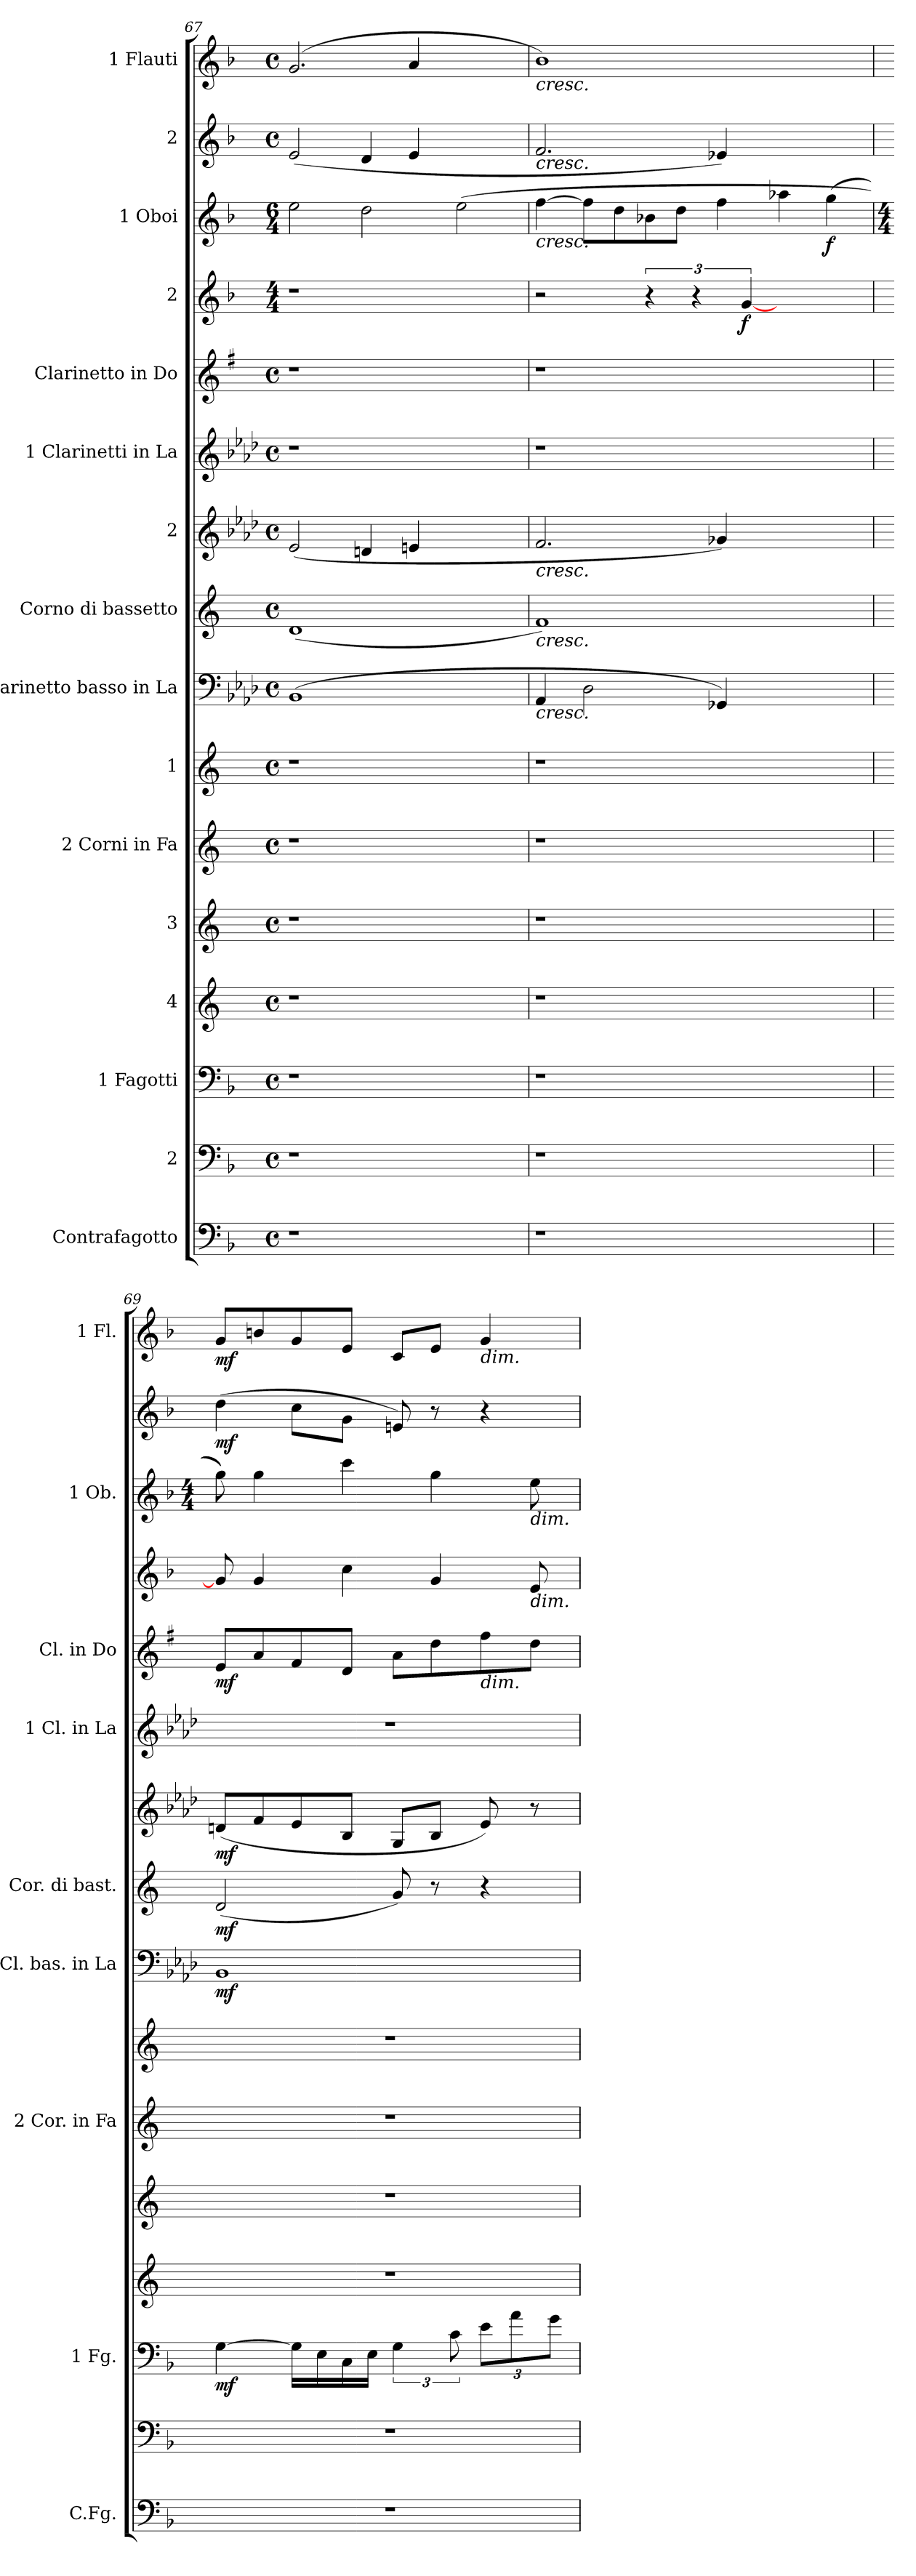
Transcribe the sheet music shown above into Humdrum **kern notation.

**kern	**kern	**kern	**dynam	**kern	**kern	**kern	**kern	**kern	**dynam	**kern	**dynam	**kern	**dynam	**kern	**kern	**dynam	**kern	**dynam	**kern	**dynam	**kern	**dynam	**kern	**dynam
*part16	*part15	*part14	*part14	*part13	*part12	*part11	*part10	*part9	*part9	*part8	*part8	*part7	*part7	*part6	*part5	*part5	*part4	*part4	*part3	*part3	*part2	*part2	*part1	*part1
*staff16	*staff15	*staff14	*staff14	*staff13	*staff12	*staff11	*staff10	*staff9	*staff9	*staff8	*staff8	*staff7	*staff7	*staff6	*staff5	*staff5	*staff4	*staff4	*staff3	*staff3	*staff2	*staff2	*staff1	*staff1
*I"Contrafagotto	*I"2	*I"1  Fagotti	*	*I"4	*I"3	*I"2  Corni in Fa	*I"1	*I"Clarinetto basso in La	*	*I"Corno di bassetto	*	*I"2	*	*I"1  Clarinetti in La	*I"Clarinetto in Do	*	*I"2	*	*I"1  Oboi	*	*I"2	*	*I"1  Flauti	*
*I'C.Fg.	*	*I'1  Fg.	*	*	*	*I'2  Cor. in Fa	*	*I'Cl. bas. in La	*	*I'Cor. di bast.	*	*	*	*I'1  Cl. in La	*I'Cl. in Do	*	*	*	*I'1  Ob.	*	*	*	*I'1  Fl.	*
*clefF4	*clefF4	*clefF4	*	*clefG2	*clefG2	*clefG2	*clefG2	*clefF4	*	*clefG2	*	*clefG2	*	*clefG2	*clefG2	*	*clefG2	*	*clefG2	*	*clefG2	*	*clefG2	*
*ITrd7c12	*	*	*	*ITrd4c7	*ITrd4c7	*ITrd4c7	*ITrd4c7	*ITrd2c3	*	*ITrd4c7	*	*ITrd2c3	*	*ITrd2c3	*ITrd1c2	*	*	*	*	*	*	*	*	*
*k[b-]	*k[b-]	*k[b-]	*	*k[b-]	*k[b-]	*k[b-]	*k[b-]	*k[b-]	*	*k[b-]	*	*k[b-]	*	*k[b-]	*k[b-]	*	*k[b-]	*	*k[b-]	*	*k[b-]	*	*k[b-]	*
*M4/4	*M4/4	*M4/4	*	*M4/4	*M4/4	*M4/4	*M4/4	*M4/4	*	*M4/4	*	*M4/4	*	*M4/4	*M4/4	*	*M4/4	*	*M6/4	*	*M4/4	*	*M4/4	*
*met(c)	*met(c)	*met(c)	*	*met(c)	*met(c)	*met(c)	*met(c)	*met(c)	*	*met(c)	*	*met(c)	*	*met(c)	*met(c)	*	*	*	*	*	*met(c)	*	*met(c)	*
=67	=67	=67	=67	=67	=67	=67	=67	=67	=67	=67	=67	=67	=67	=67	=67	=67	=67	=67	=67	=67	=67	=67	=67	=67
1r	1r	1r	.	1r	1r	1r	1r	(1GG	.	(1G	.	(2c/	.	1r	1r	.	1r	.	2ee\	.	(2e/	.	(2.g/	.
.	.	.	.	.	.	.	.	.	.	.	.	4Bn/	.	.	.	.	.	.	2dd\	.	4d/	.	.	.
.	.	.	.	.	.	.	.	.	.	.	.	4c#X/	.	.	.	.	.	.	.	.	4e/	.	4a/	.
2ryy	2ryy	2ryy	.	2ryy	2ryy	2ryy	2ryy	2ryy	.	2ryy	.	2ryy	.	2ryy	2ryy	.	2ryy	.	(2ee\	.	2ryy	.	2ryy	.
=68	=68	=68	=68	=68	=68	=68	=68	=68	=68	=68	=68	=68	=68	=68	=68	=68	=68	=68	=68	=68	=68	=68	=68	=68
!	!	!	!	!	!	!	!	!	!	!	!	!	!	!	!	!	!	!	!	!	!	!	!LO:TX:b:i:t=cresc.	!
!	!	!	!	!	!	!	!	!	!	!	!	!	!	!	!	!	!	!	!	!	!LO:TX:b:i:t=cresc.	!	!	!
!	!	!	!	!	!	!	!	!	!	!	!	!	!	!	!	!	!	!	!LO:TX:b:i:t=cresc.	!	!	!	!	!
!	!	!	!	!	!	!	!	!	!	!	!	!LO:TX:b:i:t=cresc.	!	!	!	!	!	!	!	!	!	!	!	!
!	!	!	!	!	!	!	!	!	!	!LO:TX:b:i:t=cresc.	!	!	!	!	!	!	!	!	!	!	!	!	!	!
!	!	!	!	!	!	!	!	!LO:TX:b:i:t=cresc.	!	!	!	!	!	!	!	!	!	!	!	!	!	!	!	!
1r	1r	1r	.	1r	1r	1r	1r	4FF/	.	1B-)	.	2.d/	.	1r	1r	.	2r	.	[4ff\	.	2.f/	.	1b-)	.
.	.	.	.	.	.	.	.	2BB-\	.	.	.	.	.	.	.	.	.	.	8ff\L]	.	.	.	.	.
.	.	.	.	.	.	.	.	.	.	.	.	.	.	.	.	.	.	.	8dd\	.	.	.	.	.
.	.	.	.	.	.	.	.	.	.	.	.	.	.	.	.	.	6r	.	8b-X\	.	.	.	.	.
.	.	.	.	.	.	.	.	.	.	.	.	.	.	.	.	.	.	.	8dd\J	.	.	.	.	.
.	.	.	.	.	.	.	.	.	.	.	.	.	.	.	.	.	6r	.	.	.	.	.	.	.
.	.	.	.	.	.	.	.	4EE-X/)	.	.	.	4e-X/)	.	.	.	.	.	.	4ff\	.	4e-X/)	.	.	.
!	!	!	!	!	!	!	!	!	!	!	!	!	!	!	!	!	!	!LO:DY:b	!	!	!	!	!	!
.	.	.	.	.	.	.	.	.	.	.	.	.	.	.	.	.	[6g/	f	.	.	.	.	.	.
2ryy	2ryy	2ryy	.	2ryy	2ryy	2ryy	2ryy	2ryy	.	2ryy	.	2ryy	.	2ryy	2ryy	.	2ryy	.	4aa-X\	.	2ryy	.	2ryy	.
!	!	!	!	!	!	!	!	!	!	!	!	!	!	!	!	!	!	!	!	!LO:DY:b	!	!	!	!
.	.	.	.	.	.	.	.	.	.	.	.	.	.	.	.	.	.	.	(4gg\	f	.	.	.	.
!!LO:PB:g=z
=69	=69	=69	=69	=69	=69	=69	=69	=69	=69	=69	=69	=69	=69	=69	=69	=69	=69	=69	=69	=69	=69	=69	=69	=69
!!LO:REH:place=s1:a:B:cj:fs=14:t=10
!!LO:REH:place=s1:b:B:cj:fs=14:t=10
*	*	*	*	*	*	*	*	*	*	*	*	*	*	*	*	*	*	*	*M4/4	*	*	*	*	*
!	!	!	!LO:DY:b	!	!	!	!	!	!LO:DY:b	!	!LO:DY:b	!	!LO:DY:b	!	!	!LO:DY:b	!	!	!	!	!	!LO:DY:b	!	!LO:DY:b
1r	1r	[4G\	mf	1r	1r	1r	1r	1GG	mf	(2G/	mf	(8Bn/L	mf	1r	8d/L	mf	8g/]	.	8gg\))	.	(4dd\	mf	8g/L	mf
.	.	.	.	.	.	.	.	.	.	.	.	8d/	.	.	8g/	.	4g/	.	4gg\	.	.	.	8bn/	.
.	.	16G\LL]	.	.	.	.	.	.	.	.	.	8c/	.	.	8e/	.	.	.	.	.	8cc\L	.	8g/	.
.	.	16E\	.	.	.	.	.	.	.	.	.	.	.	.	.	.	.	.	.	.	.	.	.	.
.	.	16C\	.	.	.	.	.	.	.	.	.	8G/J	.	.	8c/J	.	4cc\	.	4ccc\	.	8g\J	.	8e/J	.
.	.	16E\JJ	.	.	.	.	.	.	.	.	.	.	.	.	.	.	.	.	.	.	.	.	.	.
.	.	6G\	.	.	.	.	.	.	.	8c/)	.	8E/L	.	.	8g\L	.	.	.	.	.	8en/)	.	8c/L	.
.	.	.	.	.	.	.	.	.	.	8r	.	8G/J	.	.	8cc\	.	4g/	.	4gg\	.	8r	.	8e/J	.
.	.	12c\	.	.	.	.	.	.	.	.	.	.	.	.	.	.	.	.	.	.	.	.	.	.
*	*	*Xbrackettup	*	*	*	*	*	*	*	*	*	*	*	*	*	*	*	*	*	*	*	*	*	*
!	!	!	!	!	!	!	!	!	!	!	!	!	!	!	!	!	!	!	!	!	!	!	!LO:TX:b:i:t=dim.	!
!	!	!	!	!	!	!	!	!	!	!	!	!	!	!	!LO:TX:b:i:t=dim.	!	!	!	!	!	!	!	!	!
.	.	12e\L	.	.	.	.	.	.	.	4r	.	8c/)	.	.	8ee\	.	.	.	.	.	4r	.	4g/	.
.	.	12a\	.	.	.	.	.	.	.	.	.	.	.	.	.	.	.	.	.	.	.	.	.	.
!	!	!	!	!	!	!	!	!	!	!	!	!	!	!	!	!	!	!	!LO:TX:b:i:t=dim.	!	!	!	!	!
!	!	!	!	!	!	!	!	!	!	!	!	!	!	!	!	!	!LO:TX:b:i:t=dim.	!	!	!	!	!	!	!
.	.	.	.	.	.	.	.	.	.	.	.	8r	.	.	8cc\J	.	8e/	.	8ee\	.	.	.	.	.
.	.	12g\J	.	.	.	.	.	.	.	.	.	.	.	.	.	.	.	.	.	.	.	.	.	.
=	=	=	=	=	=	=	=	=	=	=	=	=	=	=	=	=	=	=	=	=	=	=	=	=
*-	*-	*-	*-	*-	*-	*-	*-	*-	*-	*-	*-	*-	*-	*-	*-	*-	*-	*-	*-	*-	*-	*-	*-	*-
